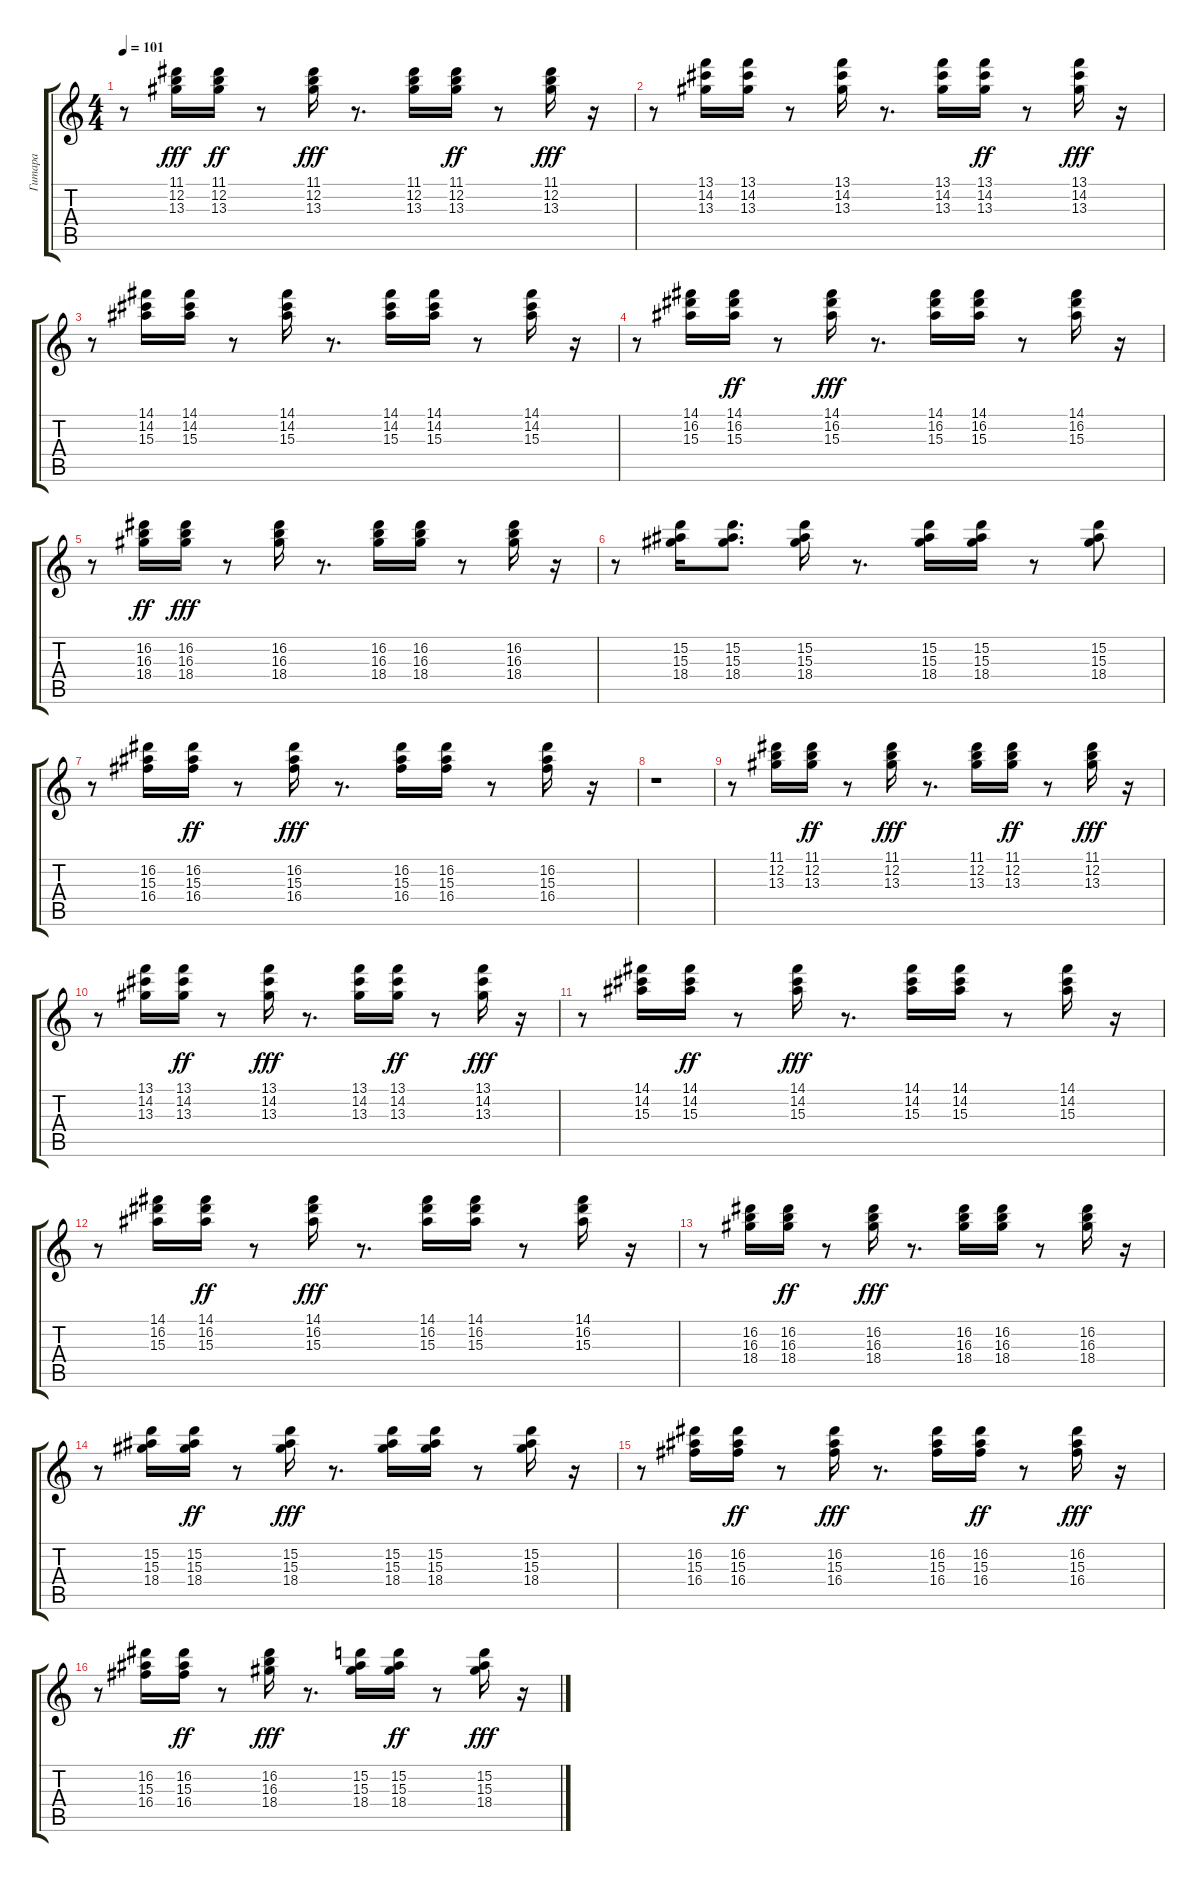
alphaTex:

\track ("Гитара" "Гитара") {instrument acousticguitarnylon}
\staff {score tabs}
\tuning (E4 B3 G3 D3 A2 E2) {hide}
\ts (4 4)
\tempo 101
\clef g2
\ks c
r.8{dy fff} (11.1 12.2 13.3).16 (11.1 12.2 13.3).16{dy ff} r.8 (11.1 12.2 13.3).16{dy fff} r.8{d} (11.1 12.2 13.3).16 (11.1 12.2 13.3).16{dy ff} r.8 (11.1 12.2 13.3).16{dy fff} r.16 |
r.8 (13.1 14.2 13.3).16 (13.1 14.2 13.3).16 r.8 (13.1 14.2 13.3).16 r.8{d} (13.1 14.2 13.3).16 (13.1 14.2 13.3).16{dy ff} r.8 (13.1 14.2 13.3).16{dy fff} r.16 |
r.8 (14.1 14.2 15.3).16 (14.1 14.2 15.3).16 r.8 (14.1 14.2 15.3).16 r.8{d} (14.1 14.2 15.3).16 (14.1 14.2 15.3).16 r.8 (14.1 14.2 15.3).16 r.16 |
r.8 (14.1 16.2 15.3).16 (14.1 16.2 15.3).16{dy ff} r.8 (14.1 16.2 15.3).16{dy fff} r.8{d} (14.1 16.2 15.3).16 (14.1 16.2 15.3).16 r.8 (14.1 16.2 15.3).16 r.16 |
r.8 (16.2 16.3 18.4).16{dy ff} (16.2 16.3 18.4).16{dy fff} r.8 (16.2 16.3 18.4).16 r.8{d} (16.2 16.3 18.4).16 (16.2 16.3 18.4).16 r.8 (16.2 16.3 18.4).16 r.16 |
r.8 (15.2 15.3 18.4).16 (15.2 15.3 18.4).8{d} (15.2 15.3 18.4).16 r.8{d} (15.2 15.3 18.4).16 (15.2 15.3 18.4).16 r.8 (15.2 15.3 18.4).8 |
r.8 (16.2 15.3 16.4).16 (16.2 15.3 16.4).16{dy ff} r.8 (16.2 15.3 16.4).16{dy fff} r.8{d} (16.2 15.3 16.4).16 (16.2 15.3 16.4).16 r.8 (16.2 15.3 16.4).16 r.16 |
r.1 |
r.8 (11.1 12.2 13.3).16 (11.1 12.2 13.3).16{dy ff} r.8 (11.1 12.2 13.3).16{dy fff} r.8{d} (11.1 12.2 13.3).16 (11.1 12.2 13.3).16{dy ff} r.8 (11.1 12.2 13.3).16{dy fff} r.16 |
r.8 (13.1 14.2 13.3).16 (13.1 14.2 13.3).16{dy ff} r.8 (13.1 14.2 13.3).16{dy fff} r.8{d} (13.1 14.2 13.3).16 (13.1 14.2 13.3).16{dy ff} r.8 (13.1 14.2 13.3).16{dy fff} r.16 |
r.8 (14.1 14.2 15.3).16 (14.1 14.2 15.3).16{dy ff} r.8 (14.1 14.2 15.3).16{dy fff} r.8{d} (14.1 14.2 15.3).16 (14.1 14.2 15.3).16 r.8 (14.1 14.2 15.3).16 r.16 |
r.8 (14.1 16.2 15.3).16 (14.1 16.2 15.3).16{dy ff} r.8 (14.1 16.2 15.3).16{dy fff} r.8{d} (14.1 16.2 15.3).16 (14.1 16.2 15.3).16 r.8 (14.1 16.2 15.3).16 r.16 |
r.8 (16.2 16.3 18.4).16 (16.2 16.3 18.4).16{dy ff} r.8 (16.2 16.3 18.4).16{dy fff} r.8{d} (16.2 16.3 18.4).16 (16.2 16.3 18.4).16 r.8 (16.2 16.3 18.4).16 r.16 |
r.8 (15.2 15.3 18.4).16 (15.2 15.3 18.4).16{dy ff} r.8 (15.2 15.3 18.4).16{dy fff} r.8{d} (15.2 15.3 18.4).16 (15.2 15.3 18.4).16 r.8 (15.2 15.3 18.4).16 r.16 |
r.8 (16.2 15.3 16.4).16 (16.2 15.3 16.4).16{dy ff} r.8 (16.2 15.3 16.4).16{dy fff} r.8{d} (16.2 15.3 16.4).16 (16.2 15.3 16.4).16{dy ff} r.8 (16.2 15.3 16.4).16{dy fff} r.16 |
r.8 (16.2 15.3 16.4).16 (16.2 15.3 16.4).16{dy ff} r.8 (16.2 16.3 18.4).16{dy fff} r.8{d} (15.2 15.3 18.4).16 (15.2 15.3 18.4).16{dy ff} r.8 (15.2 15.3 18.4).16{dy fff} r.16
